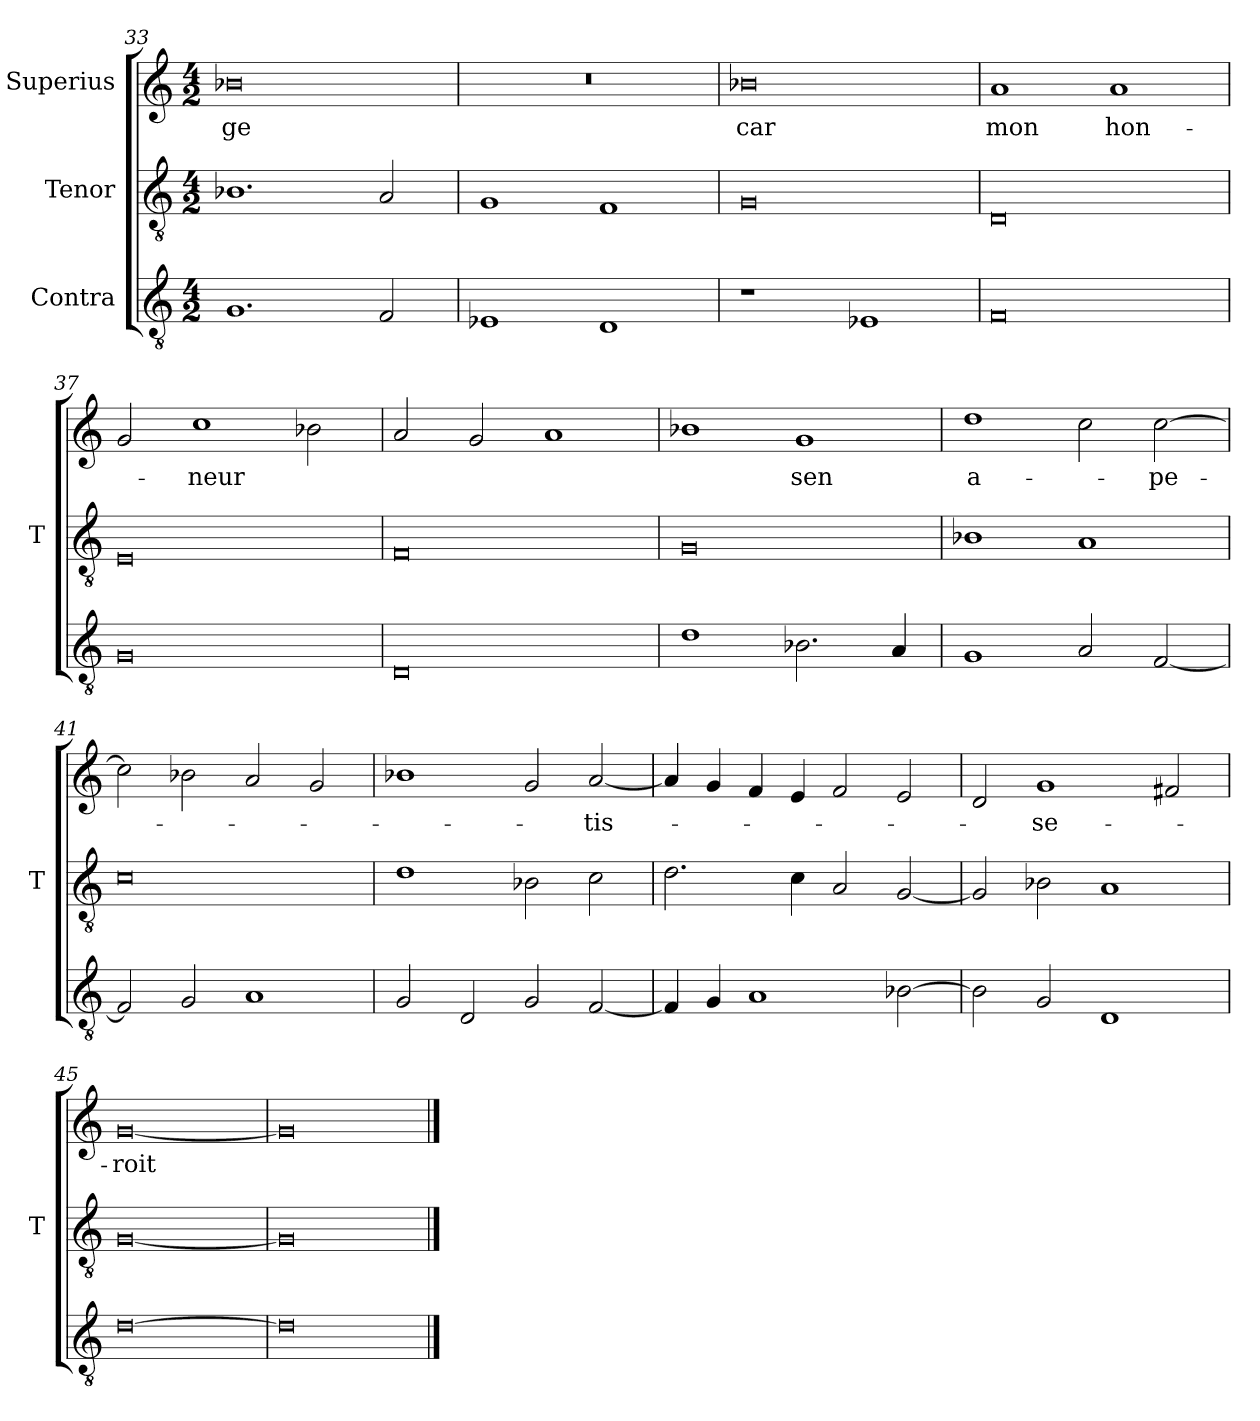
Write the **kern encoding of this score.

**kern	**kern	**kern	**text
*part3	*part2	*part1	*part1
*staff3	*staff2	*staff1	*staff1
*I"Contra	*I"Tenor	*I"Superius	*
*	*I'T	*	*
*clefGv2	*clefGv2	*clefG2	*
*M4/2	*M4/2	*M4/2	*
=33	=33	=33	=33
1.G	1.B-X	0b-X	-ge
2F	2A	.	.
=34	=34	=34	=34
1E-X	1G	0r	.
1D	1F	.	.
=35	=35	=35	=35
1r	0G	0b-X	-car
1E-X	.	.	.
=36	=36	=36	=36
0F	0D	1a	-mon
.	.	1a	hon-
=37	=37	=37	=37
0G	0E	2g	.
.	.	1cc	-neur
.	.	2b-X	.
=38	=38	=38	=38
0D	0F	2a	.
.	.	2g	.
.	.	1a	.
=39	=39	=39	=39
1d	0G	1b-X	.
2.B-X	.	1g	-sen
4A	.	.	.
=40	=40	=40	=40
1G	1B-X	1dd	a-
2A	1A	2cc	.
[2F	.	[2cc	-pe-
=41	=41	=41	=41
2F]	0c	2cc]	.
2G	.	2b-X	.
1A	.	2a	.
.	.	2g	.
=42	=42	=42	=42
2G	1d	1b-X	.
2D	.	.	.
2G	2B-X	2g	.
[2F	2c	[2a	-tis-
=43	=43	=43	=43
4F]	2.d	4a]	.
4G	.	4g	.
1A	.	4f	.
.	4c	4e	.
.	2A	2f	.
[2B-X	[2G	2e	.
=44	=44	=44	=44
2B-]	2G]	2d	.
2G	2B-X	1g	-se-
1D	1A	.	.
.	.	2f#X	.
=45	=45	=45	=45
[0d	[0G	[0g	-roit
=46	=46	=46	=46
0d]	0G]	0g]	.
==	==	==	==
*-	*-	*-	*-
